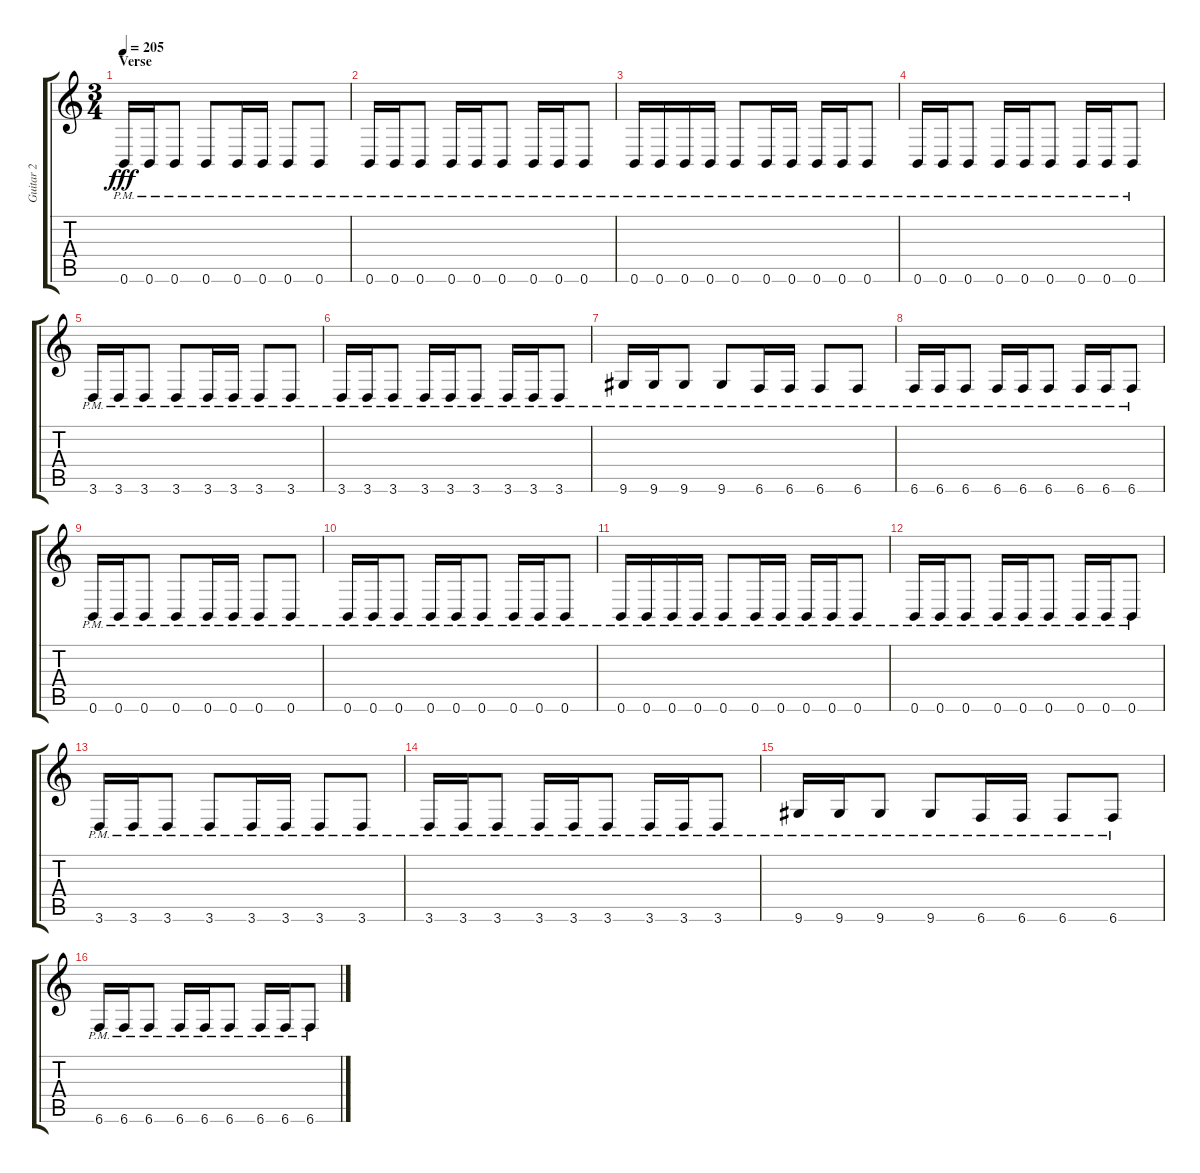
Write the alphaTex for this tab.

\track ("Guitar 2" "Guitar 2") {instrument distortionguitar}
\staff {score tabs}
\tuning (B3 Gb3 D3 A2 E2 B1) {hide}
\ts (3 4)
\section ("" "Verse")
\tempo 205
\clef g2
\ks c
0.6{pm}.16{dy fff} 0.6{pm}.16 0.6{pm}.8 0.6{pm}.8 0.6{pm}.16 0.6{pm}.16 0.6{pm}.8 0.6{pm}.8 |
0.6{pm}.16 0.6{pm}.16 0.6{pm}.8 0.6{pm}.16 0.6{pm}.16 0.6{pm}.8 0.6{pm}.16 0.6{pm}.16 0.6{pm}.8 |
0.6{pm}.16 0.6{pm}.16 0.6{pm}.16 0.6{pm}.16 0.6{pm}.8 0.6{pm}.16 0.6{pm}.16 0.6{pm}.16 0.6{pm}.16 0.6{pm}.8 |
0.6{pm}.16 0.6{pm}.16 0.6{pm}.8 0.6{pm}.16 0.6{pm}.16 0.6{pm}.8 0.6{pm}.16 0.6{pm}.16 0.6{pm}.8 |
3.6{pm}.16 3.6{pm}.16 3.6{pm}.8 3.6{pm}.8 3.6{pm}.16 3.6{pm}.16 3.6{pm}.8 3.6{pm}.8 |
3.6{pm}.16 3.6{pm}.16 3.6{pm}.8 3.6{pm}.16 3.6{pm}.16 3.6{pm}.8 3.6{pm}.16 3.6{pm}.16 3.6{pm}.8 |
9.6{pm}.16 9.6{pm}.16 9.6{pm}.8 9.6{pm}.8 6.6{pm}.16 6.6{pm}.16 6.6{pm}.8 6.6{pm}.8 |
6.6{pm}.16 6.6{pm}.16 6.6{pm}.8 6.6{pm}.16 6.6{pm}.16 6.6{pm}.8 6.6{pm}.16 6.6{pm}.16 6.6{pm}.8 |
0.6{pm}.16 0.6{pm}.16 0.6{pm}.8 0.6{pm}.8 0.6{pm}.16 0.6{pm}.16 0.6{pm}.8 0.6{pm}.8 |
0.6{pm}.16 0.6{pm}.16 0.6{pm}.8 0.6{pm}.16 0.6{pm}.16 0.6{pm}.8 0.6{pm}.16 0.6{pm}.16 0.6{pm}.8 |
0.6{pm}.16 0.6{pm}.16 0.6{pm}.16 0.6{pm}.16 0.6{pm}.8 0.6{pm}.16 0.6{pm}.16 0.6{pm}.16 0.6{pm}.16 0.6{pm}.8 |
0.6{pm}.16 0.6{pm}.16 0.6{pm}.8 0.6{pm}.16 0.6{pm}.16 0.6{pm}.8 0.6{pm}.16 0.6{pm}.16 0.6{pm}.8 |
3.6{pm}.16 3.6{pm}.16 3.6{pm}.8 3.6{pm}.8 3.6{pm}.16 3.6{pm}.16 3.6{pm}.8 3.6{pm}.8 |
3.6{pm}.16 3.6{pm}.16 3.6{pm}.8 3.6{pm}.16 3.6{pm}.16 3.6{pm}.8 3.6{pm}.16 3.6{pm}.16 3.6{pm}.8 |
9.6{pm}.16 9.6{pm}.16 9.6{pm}.8 9.6{pm}.8 6.6{pm}.16 6.6{pm}.16 6.6{pm}.8 6.6{pm}.8 |
6.6{pm}.16 6.6{pm}.16 6.6{pm}.8 6.6{pm}.16 6.6{pm}.16 6.6{pm}.8 6.6{pm}.16 6.6{pm}.16 6.6{pm}.8
